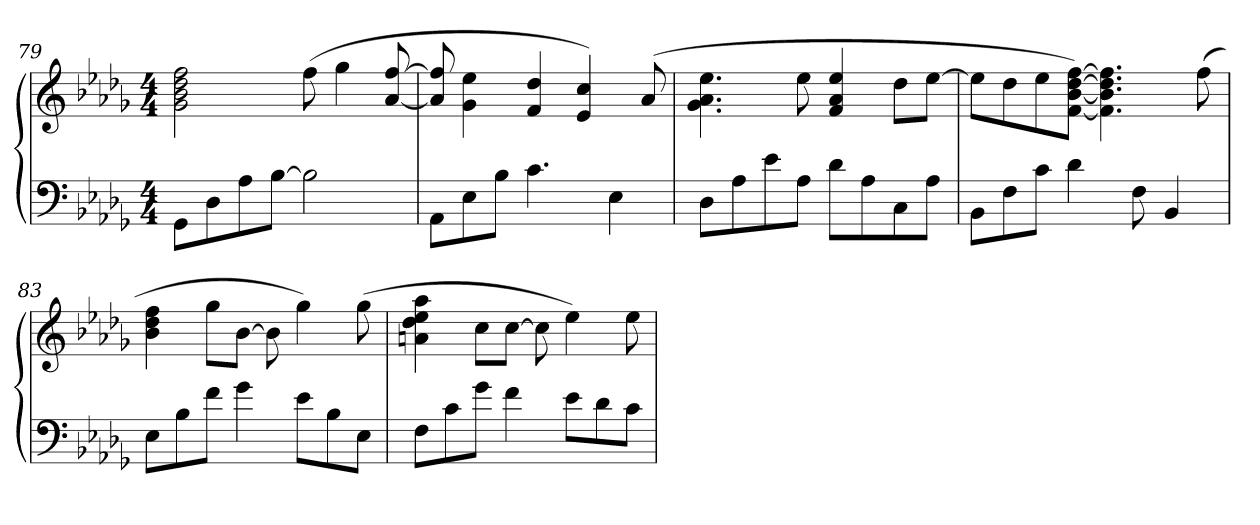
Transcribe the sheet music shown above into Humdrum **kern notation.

**kern	**kern
*part1	*part1
*staff2	*staff1
*clefF4	*clefG2
*k[b-e-a-d-g-]	*k[b-e-a-d-g-]
*D-:	*D-:
*M4/4	*M4/4
=79	=79
8GG-\L	2ff\ 2dd-\ 2b-\ 2g-\
8D-\	.
8A-\	.
[8B-\J	.
2B-\]	(8ff\
.	4gg-\
.	[8ff/ [8a-/
=80	=80
8AA-\L	8ff/] 8a-/]
8E-\	4ee-\ 4g-\
8B-\J	.
4.c\	4dd-/ 4f/
.	4cc/ 4e-/)
4E-\	.
.	(8a-/
=81	=81
8D-\L	4.ee-\ 4.a-\ 4.g-\
8A-\	.
8e-\	.
8A-\J	8ee-\
8d-\L	4ee-/ 4a-/ 4f/
8A-\	.
8C\	8dd-\L
8A-\J	[8ee-\J
=82	=82
8BB-\L	8ee-\L]
8F\	8dd-\
8c\J	8ee-\
4d-\	[8ff\ [8dd-\ [8b-\ [8f\J)
.	4.ff\] 4.dd-\] 4.b-\] 4.f\]
8F\	.
4BB-/	.
.	(8ff\
=83	=83
8E-\L	4ff\ 4dd-\ 4b-\
8B-\	.
8f\J	8gg-\L
4g-\	[8b-\J
.	8b-\]
8e-\L	4gg-\)
8B-\	.
8E-\J	(8gg-\
=84	=84
8F\L	4aa-\ 4ee-\ 4dd-\ 4a\
8c\	.
8g-\J	8cc\L
4f\	[8cc\J
.	8cc\]
8e-\L	4ee-\)
8d-\	.
8c\J	8ee-\
=	=
*-	*-
